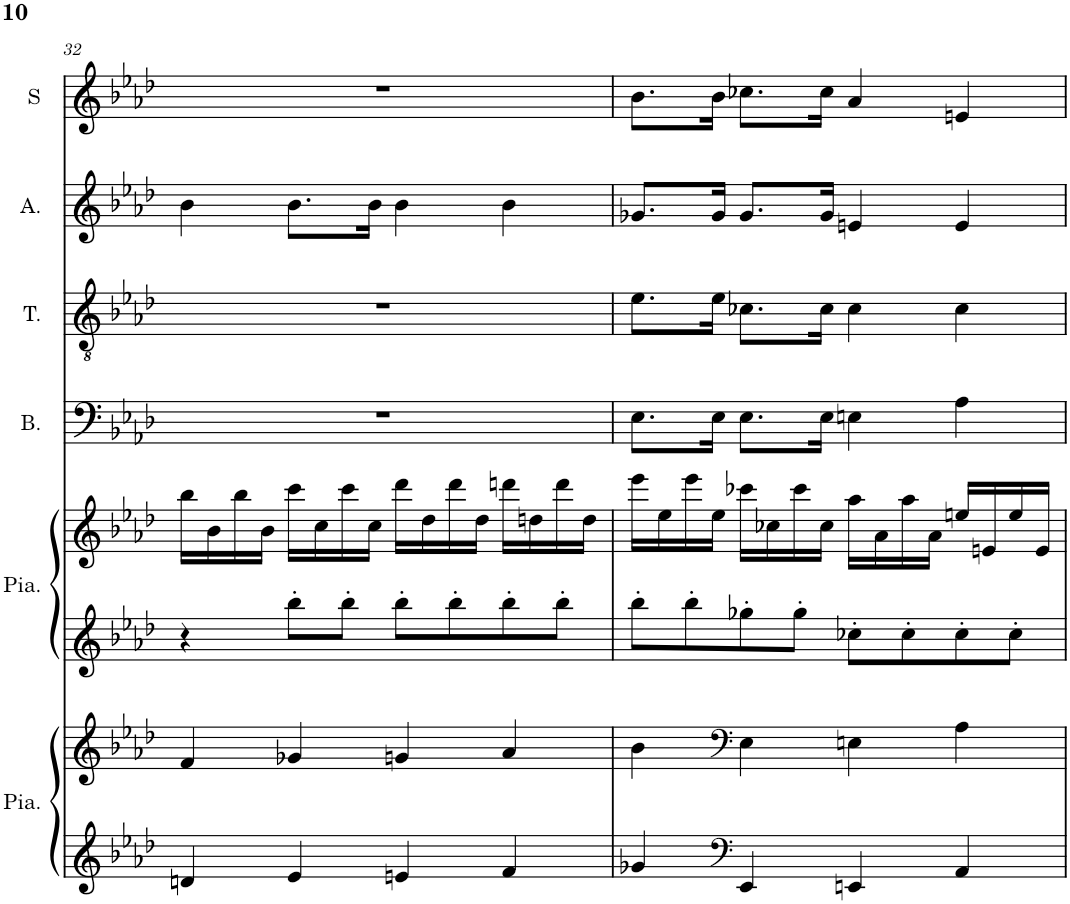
**kern	**kern	**kern	**kern	**kern	**kern	**kern	**kern
*part6	*part6	*part5	*part5	*part4	*part3	*part2	*part1
*staff8	*staff7	*staff6	*staff5	*staff4	*staff3	*staff2	*staff1
*I"Piano, main gauche	*	*I"Piano, main droite	*	*I"Basse	*I"Ténor	*I"Alto	*I"Soprano
*I'Pia.	*	*I'Pia.	*	*I'B.	*I'T.	*I'A.	*I'S
!!LO:PB:g=z
*clefF4	*clefF4	*clefG2	*clefG2	*clefF4	*clefGv2	*clefG2	*clefG2
*k[b-e-a-d-]	*k[b-e-a-d-]	*k[b-e-a-d-]	*k[b-e-a-d-]	*k[b-e-a-d-]	*k[b-e-a-d-]	*k[b-e-a-d-]	*k[b-e-a-d-]
*M4/4	*M4/4	*M4/4	*M4/4	*M4/4	*M4/4	*M4/4	*M4/4
=32	=32	=32	=32	=32	=32	=32	=32
4dn/	4f/	4r	16bb-\LL	1r	1r	4b-\	1r
.	.	.	16b-\	.	.	.	.
.	.	.	16bb-\	.	.	.	.
.	.	.	16b-\JJ	.	.	.	.
4e-/	4g-X/	8bb-'\L	16ccc\LL	.	.	8.b-\L	.
.	.	.	16cc\	.	.	.	.
.	.	8bb-'\J	16ccc\	.	.	.	.
.	.	.	16cc\JJ	.	.	16b-\Jk	.
4en/	4gn/	8bb-'\L	16ddd-\LL	.	.	4b-\	.
.	.	.	16dd-\	.	.	.	.
.	.	8bb-'\	16ddd-\	.	.	.	.
.	.	.	16dd-\JJ	.	.	.	.
4f/	4a-/	8bb-'\	16dddn\LL	.	.	4b-\	.
.	.	.	16ddn\	.	.	.	.
.	.	8bb-'\J	16ddd\	.	.	.	.
.	.	.	16dd\JJ	.	.	.	.
=33	=33	=33	=33	=33	=33	=33	=33
4g-X/	4b-\	8bb-'\L	16eee-\LL	8.E-\L	8.e-\L	8.g-X/L	8.b-\L
.	.	.	16ee-\	.	.	.	.
.	.	8bb-'\	16eee-\	.	.	.	.
.	.	.	16ee-\JJ	16E-\Jk	16e-\Jk	16g-/Jk	16b-\Jk
*clefF4	*clefF4	*	*	*	*	*	*
4EE-/	4E-\	8gg-X'\	16ccc-X\LL	8.E-\L	8.c-X\L	8.g-/L	8.cc-X\L
.	.	.	16cc-X\	.	.	.	.
.	.	8gg-'\J	16ccc-\	.	.	.	.
.	.	.	16cc-\JJ	16E-\Jk	16c-\Jk	16g-/Jk	16cc-\Jk
4EEn/	4En\	8cc-X'\L	16aa-\LL	4En\	4c-\	4en/	4a-/
.	.	.	16a-\	.	.	.	.
.	.	8cc-'\	16aa-\	.	.	.	.
.	.	.	16a-\JJ	.	.	.	.
4AA-/	4A-\	8cc-'\	16een/LL	4A-\	4c-\	4e/	4en/
.	.	.	16en/	.	.	.	.
.	.	8cc-'\J	16ee/	.	.	.	.
.	.	.	16e/JJ	.	.	.	.
=	=	=	=	=	=	=	=
*-	*-	*-	*-	*-	*-	*-	*-
